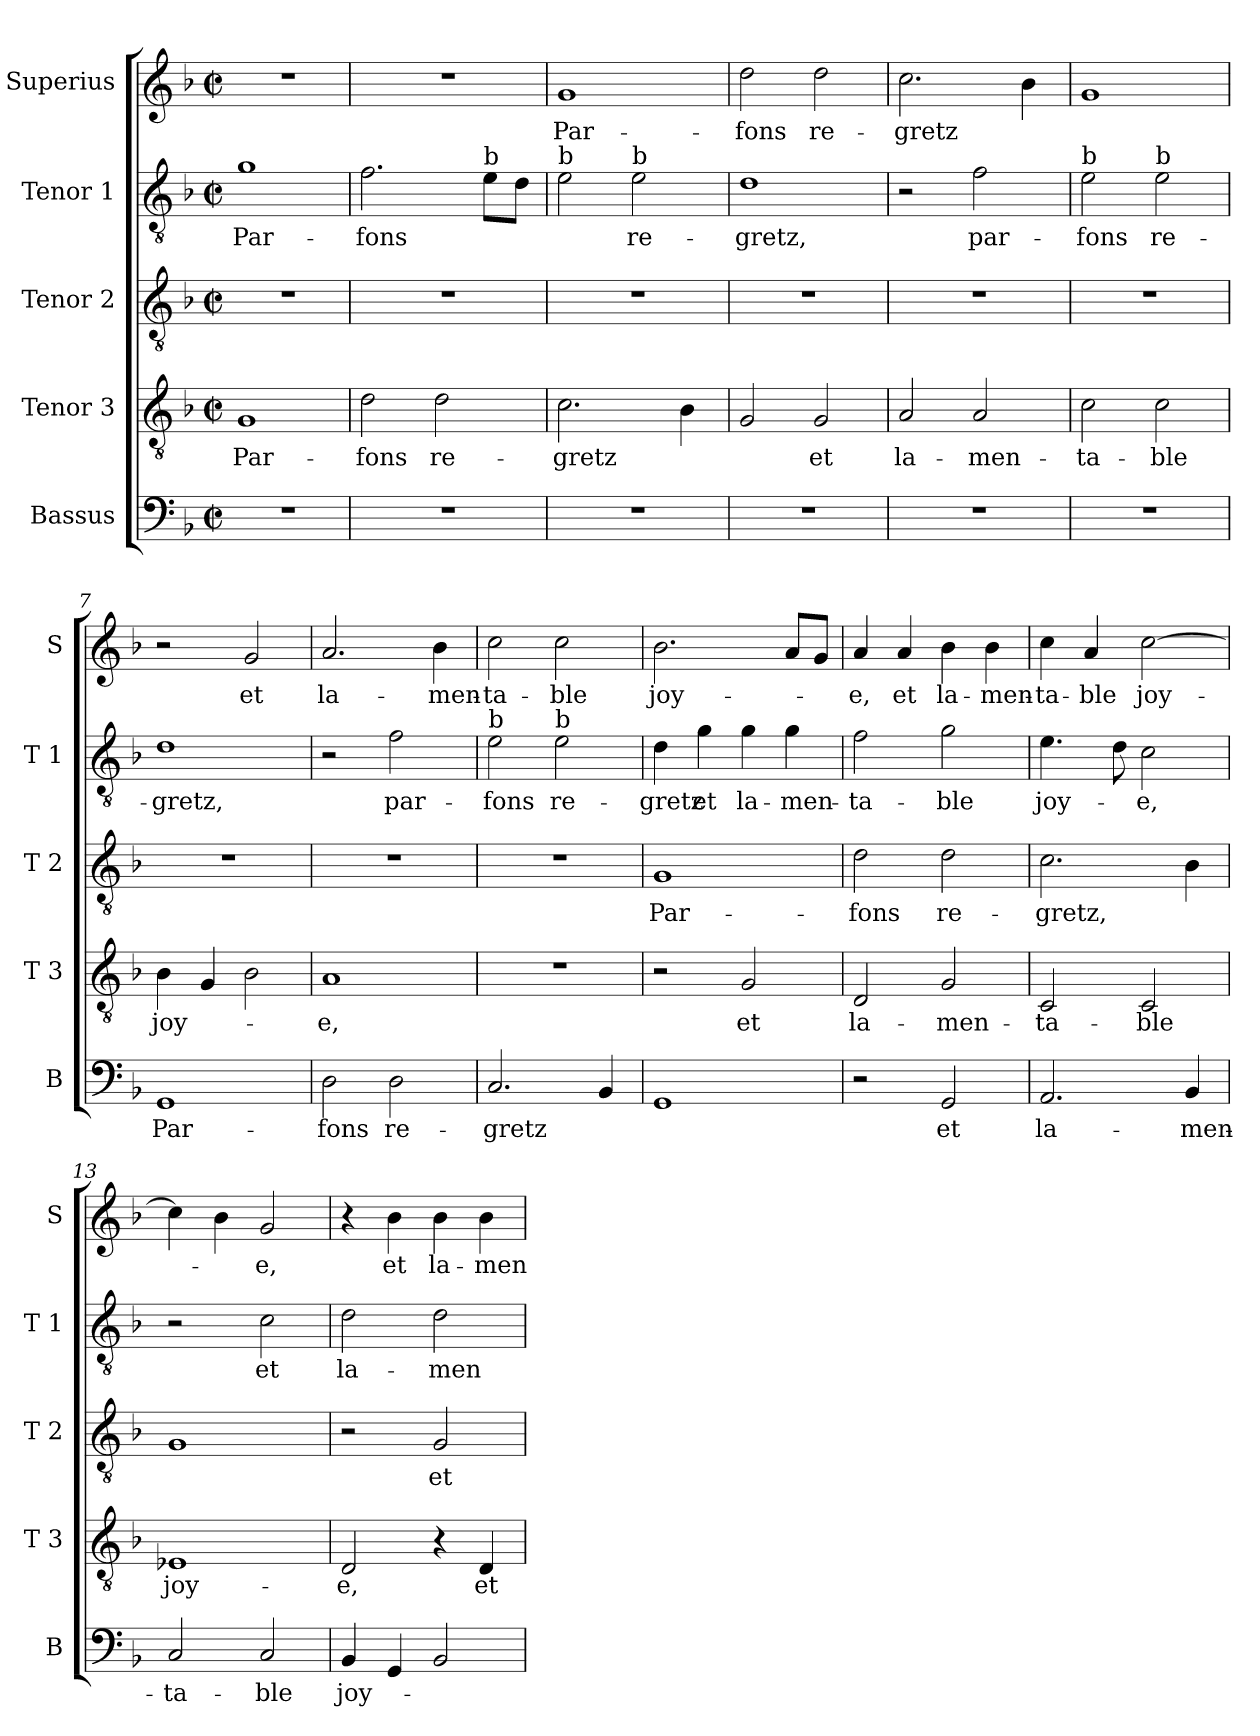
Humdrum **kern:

**kern	**text	**kern	**text	**kern	**text	**kern	**text	**kern	**text
*part5	*part5	*part4	*part4	*part3	*part3	*part2	*part2	*part1	*part1
*staff5	*staff5	*staff4	*staff4	*staff3	*staff3	*staff2	*staff2	*staff1	*staff1
*I"Bassus	*	*I"Tenor 3	*	*I"Tenor 2	*	*I"Tenor 1	*	*I"Superius	*
*I'B	*	*I'T 3	*	*I'T 2	*	*I'T 1	*	*I'S	*
*clefF4	*	*clefGv2	*	*clefGv2	*	*clefGv2	*	*clefG2	*
*k[b-]	*	*k[b-]	*	*k[b-]	*	*k[b-]	*	*k[b-]	*
*F:	*	*F:	*	*F:	*	*F:	*	*F:	*
*M2/2	*	*M2/2	*	*M2/2	*	*M2/2	*	*M2/2	*
*met(c|)	*	*met(c|)	*	*met(c|)	*	*met(c|)	*	*met(c|)	*
=1	=1	=1	=1	=1	=1	=1	=1	=1	=1
1r	.	1G	Par-	1r	.	1g	Par-	1r	.
=2	=2	=2	=2	=2	=2	=2	=2	=2	=2
1r	.	2d\	-fons	1r	.	2.f\	-fons	1r	.
.	.	2d\	re-	.	.	.	.	.	.
!	!	!	!	!	!	!LO:TX:a:t=b	!	!	!
.	.	.	.	.	.	8e\L	.	.	.
.	.	.	.	.	.	8d\J	.	.	.
=3	=3	=3	=3	=3	=3	=3	=3	=3	=3
!	!	!	!	!	!	!LO:TX:a:t=b	!	!	!
1r	.	2.c\	-gretz	1r	.	2e\	.	1g	Par-
!	!	!	!	!	!	!LO:TX:a:t=b	!	!	!
.	.	.	.	.	.	2e\	re-	.	.
.	.	4B-\	.	.	.	.	.	.	.
=4	=4	=4	=4	=4	=4	=4	=4	=4	=4
1r	.	2G/	.	1r	.	1d	-gretz,	2dd\	-fons
.	.	2G/	et	.	.	.	.	2dd\	re-
=5	=5	=5	=5	=5	=5	=5	=5	=5	=5
1r	.	2A/	la-	1r	.	2r	.	2.cc\	-gretz
.	.	2A/	-men-	.	.	2f\	par-	.	.
.	.	.	.	.	.	.	.	4b-\	.
=6	=6	=6	=6	=6	=6	=6	=6	=6	=6
!	!	!	!	!	!	!LO:TX:a:t=b	!	!	!
1r	.	2c\	-ta-	1r	.	2e\	-fons	1g	.
!	!	!	!	!	!	!LO:TX:a:t=b	!	!	!
.	.	2c\	-ble	.	.	2e\	re-	.	.
!!LO:LB:g=z
=7	=7	=7	=7	=7	=7	=7	=7	=7	=7
1GG	Par-	4B-\	joy-	1r	.	1d	-gretz,	2r	.
.	.	4G/	.	.	.	.	.	.	.
.	.	2B-\	.	.	.	.	.	2g/	et
=8	=8	=8	=8	=8	=8	=8	=8	=8	=8
2D\	-fons	1A	-e,	1r	.	2r	.	2.a/	la-
2D\	re-	.	.	.	.	2f\	par-	.	.
.	.	.	.	.	.	.	.	4b-\	-men-
=9	=9	=9	=9	=9	=9	=9	=9	=9	=9
!	!	!	!	!	!	!LO:TX:a:t=b	!	!	!
2.C/	-gretz	1r	.	1r	.	2e\	-fons	2cc\	-ta-
!	!	!	!	!	!	!LO:TX:a:t=b	!	!	!
.	.	.	.	.	.	2e\	re-	2cc\	-ble
4BB-/	.	.	.	.	.	.	.	.	.
=10	=10	=10	=10	=10	=10	=10	=10	=10	=10
1GG	.	2r	.	1G	Par-	4d\	-gretz	2.b-\	joy-
.	.	.	.	.	.	4g\	et	.	.
.	.	2G/	et	.	.	4g\	la-	.	.
.	.	.	.	.	.	4g\	-men-	8a/L	.
.	.	.	.	.	.	.	.	8g/J	.
=11	=11	=11	=11	=11	=11	=11	=11	=11	=11
2r	.	2D/	la-	2d\	-fons	2f\	-ta-	4a/	-e,
.	.	.	.	.	.	.	.	4a/	et
2GG/	et	2G/	-men-	2d\	re-	2g\	-ble	4b-\	la-
.	.	.	.	.	.	.	.	4b-\	-men-
=12	=12	=12	=12	=12	=12	=12	=12	=12	=12
2.AA/	la-	2C/	-ta-	2.c\	-gretz,	4.e\	joy-	4cc\	-ta-
.	.	.	.	.	.	.	.	4a/	-ble
.	.	.	.	.	.	8d\	.	.	.
.	.	2C/	-ble	.	.	2c\	-e,	[2cc\	joy-
4BB-/	-men-	.	.	4B-\	.	.	.	.	.
!!LO:PB:g=z
=13	=13	=13	=13	=13	=13	=13	=13	=13	=13
2C/	-ta-	1E-X	joy-	1G	.	2r	.	4cc\]	.
.	.	.	.	.	.	.	.	4b-\	.
2C/	-ble	.	.	.	.	2c\	et	2g/	-e,
=14	=14	=14	=14	=14	=14	=14	=14	=14	=14
4BB-/	joy-	2D/	-e,	2r	.	2d\	la-	4r	.
4GG/	.	.	.	.	.	.	.	4b-\	et
2BB-/	.	4r	.	2G/	et	2d\	-men-	4b-\	la-
.	.	4D/	et	.	.	.	.	4b-\	-men-
=	=	=	=	=	=	=	=	=	=
*-	*-	*-	*-	*-	*-	*-	*-	*-	*-
